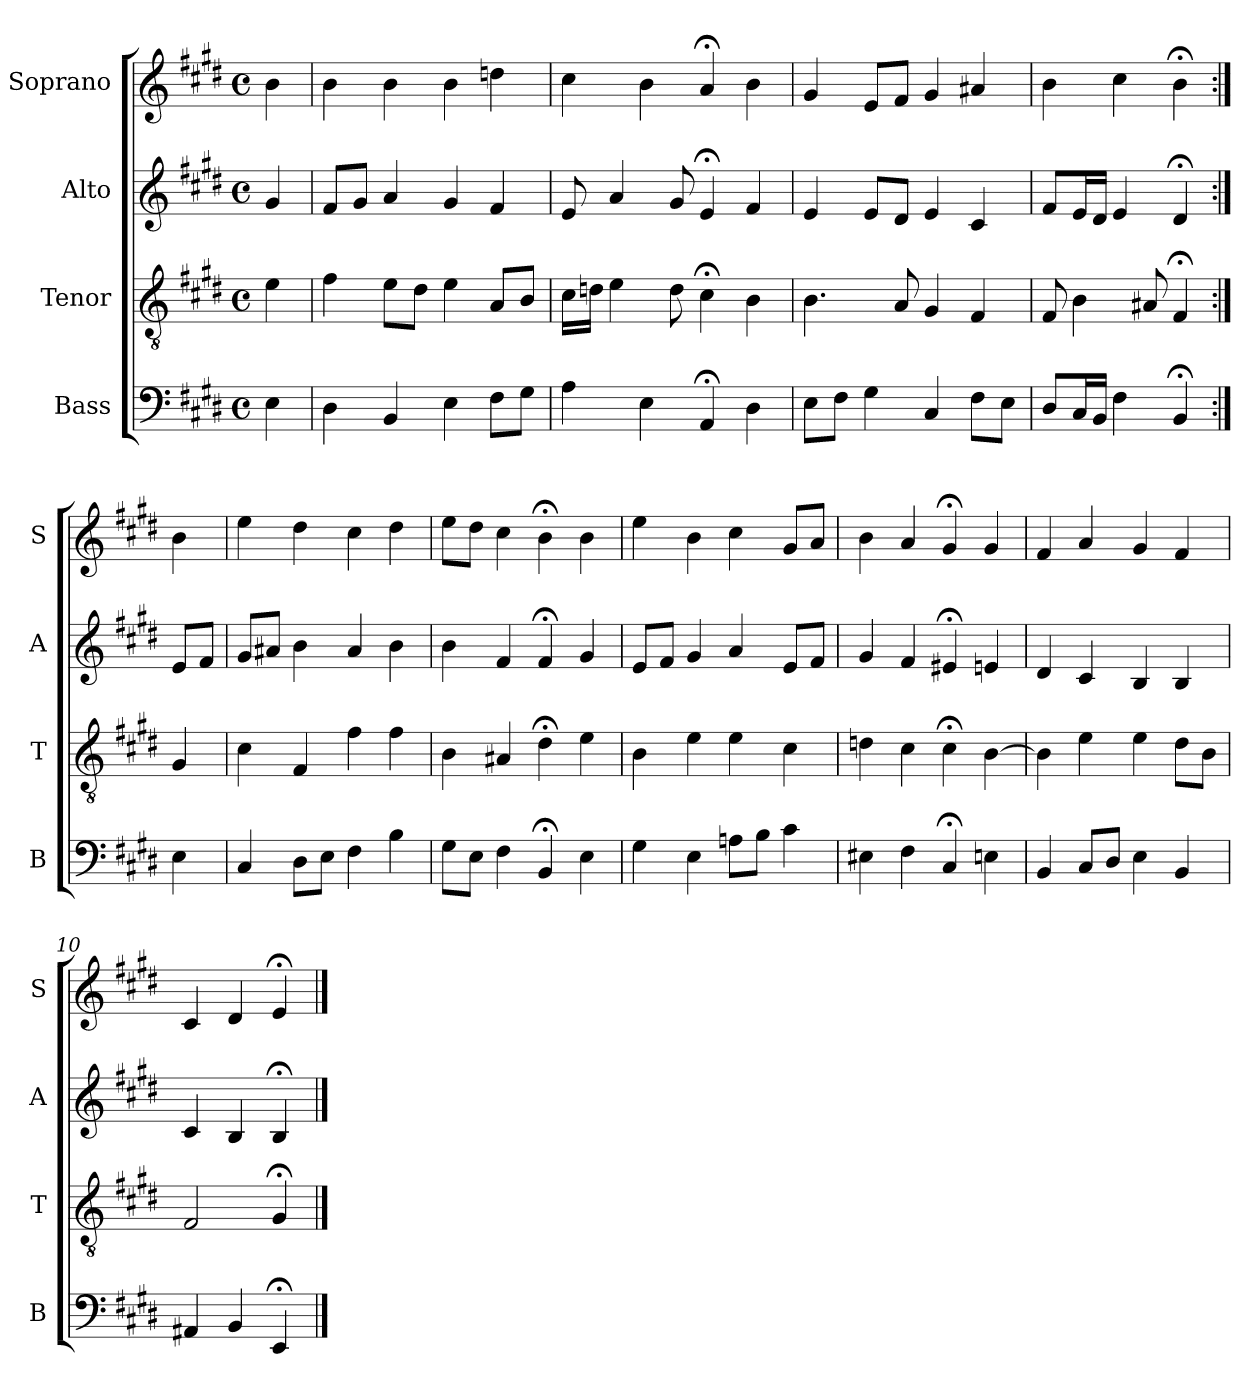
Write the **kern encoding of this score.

**kern	**kern	**kern	**kern
*part4	*part3	*part2	*part1
*staff4	*staff3	*staff2	*staff1
*I"Bass	*I"Tenor	*I"Alto	*I"Soprano
*I'B	*I'T	*I'A	*I'S
*clefF4	*clefGv2	*clefG2	*clefG2
*k[f#c#g#d#]	*k[f#c#g#d#]	*k[f#c#g#d#]	*k[f#c#g#d#]
*E:	*E:	*E:	*E:
*M4/4	*M4/4	*M4/4	*M4/4
*met(c)	*met(c)	*met(c)	*met(c)
*MM100	*MM100	*MM100	*MM100
=	=	=	=
4E	4e	4g#	4b
=1	=1	=1	=1
4D#	4f#	8f#L	4b
.	.	8g#J	.
4BB	8eL	4a	4b
.	8d#J	.	.
4E	4e	4g#	4b
8F#L	8AL	4f#	4ddn
8G#J	8BJ	.	.
=2	=2	=2	=2
4A	16c#LL	8e	4cc#
.	16dnJJ	.	.
.	4e	4a	.
4E	.	.	4b
.	8d	8g#	.
4AA;<	4c#;<	4e;<	4a;<
4D#	4B	4f#	4b
=3	=3	=3	=3
8EL	4.B	4e	4g#
8F#J	.	.	.
4G#	.	8eL	8eL
.	8A	8d#J	8f#J
4C#	4G#	4e	4g#
8F#L	4F#	4c#	4a#X
8EJ	.	.	.
=4	=4	=4	=4
8D#L	8F#	8f#L	4b
16C#L	4B	16eL	.
16BBJJ	.	16d#JJ	.
4F#	.	4e	4cc#
.	8A#X	.	.
4BB;<	4F#;<	4d#;<	4b;<
=:|!	=:|!	=:|!	=:|!
4E	4G#	8eL	4b
.	.	8f#J	.
=5	=5	=5	=5
4C#	4c#	8g#L	4ee
.	.	8a#XJ	.
8D#L	4F#	4b	4dd#
8EJ	.	.	.
4F#	4f#	4a#	4cc#
4B	4f#	4b	4dd#
=6	=6	=6	=6
8G#L	4B	4b	8eeL
8EJ	.	.	8dd#J
4F#	4A#X	4f#	4cc#
4BB;<	4d#;<	4f#;<	4b;<
4E	4e	4g#	4b
=7	=7	=7	=7
4G#	4B	8eL	4ee
.	.	8f#J	.
4E	4e	4g#	4b
8AnL	4e	4a	4cc#
8BJ	.	.	.
4c#	4c#	8eL	8g#L
.	.	8f#J	8aJ
=8	=8	=8	=8
4E#X	4dn	4g#	4b
4F#	4c#	4f#	4a
4C#;<	4c#;<	4e#X;<	4g#;<
4En	[4B	4en	4g#
=9	=9	=9	=9
4BB	4B]	4d#	4f#
8C#L	4e	4c#	4a
8D#J	.	.	.
4E	4e	4B	4g#
4BB	8d#L	4B	4f#
.	8BJ	.	.
=10	=10	=10	=10
4AA#X	2F#	4c#	4c#
4BB	.	4B	4d#
4EE;<	4G#;<	4B;<	4e;<
==	==	==	==
*-	*-	*-	*-
